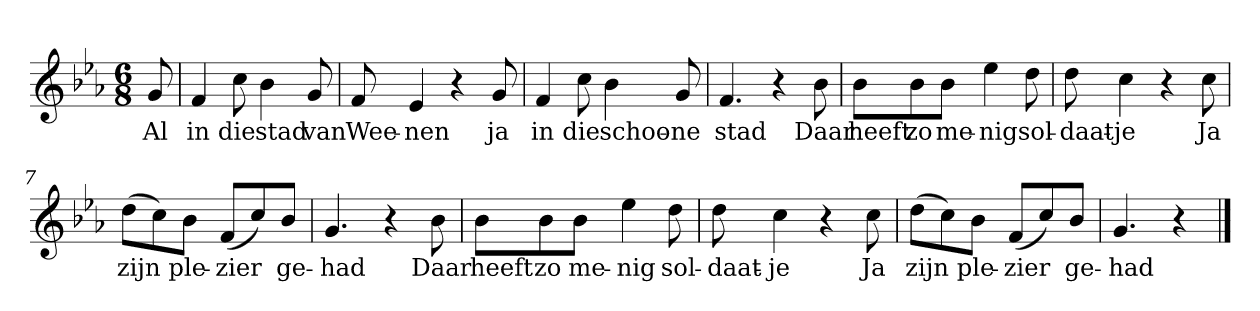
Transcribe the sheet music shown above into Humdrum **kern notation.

**kern	**text
*part1	*part1
*staff1	*staff1
*clefG2	*
*k[b-e-a-]	*
*E-:	*
*M6/8	*
*MM120	*
=	=
8g	Al
=1	=1
4f	in
8cc	die
4b-	stad
8g	van
=2	=2
8f	Wee-
4e-	-nen
4r	.
8g	ja
=3	=3
4f	in
8cc	die
4b-	schoo-
8g	-ne
=4	=4
4.f	stad
4r	.
8b-	Daar
=5	=5
8b-\L	heeft
8b-\	zo
8b-\J	me-
4ee-	-nig
8dd	sol-
=6	=6
8dd	-daat-
4cc	-je
4r	.
8cc	Ja
=7	=7
(8dd\L	zijn
8cc\)	.
8b-\J	ple-
(8f/L	-zier
8cc/)	.
8b-/J	ge-
=8	=8
4.g	-had
4r	.
8b-	Daar
=9	=9
8b-\L	heeft
8b-\	zo
8b-\J	me-
4ee-	-nig
8dd	sol-
=10	=10
8dd	-daat-
4cc	-je
4r	.
8cc	Ja
=11	=11
(8dd\L	zijn
8cc\)	.
8b-\J	ple-
(8f/L	-zier
8cc/)	.
8b-/J	ge-
=12	=12
4.g	-had
4r	.
==	==
*-	*-
